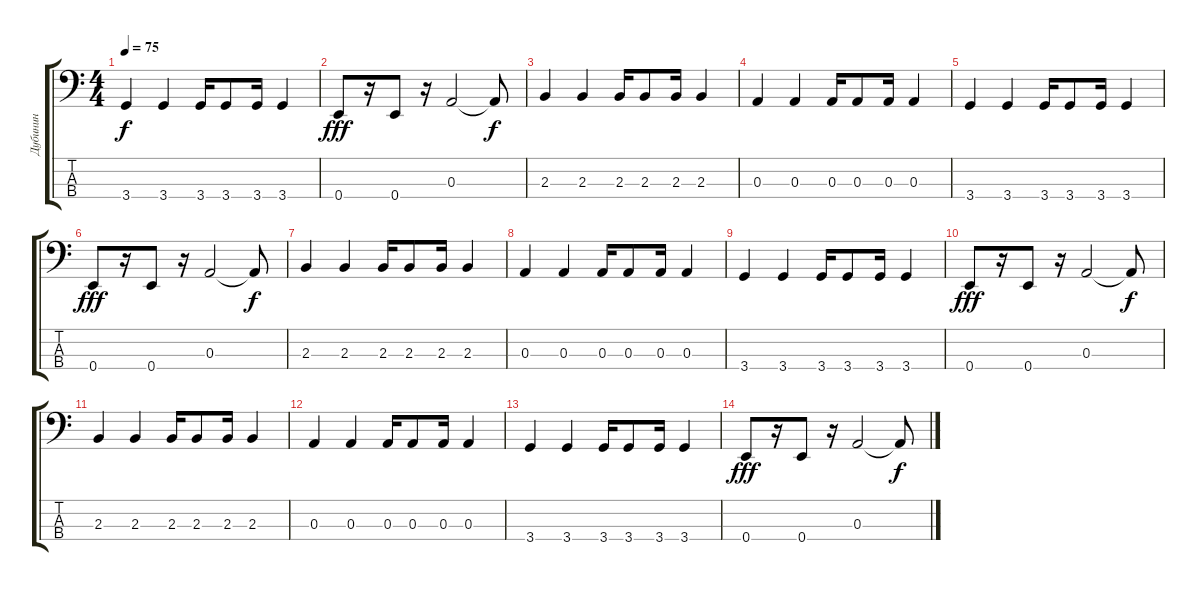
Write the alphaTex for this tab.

\track ("Дубинин" "Дубинин") {instrument electricbassfinger}
\staff {score tabs}
\tuning (G2 D2 A1 E1) {hide}
\ts (4 4)
\tempo 75
\clef f4
\ks c
3.4.4{dy f} 3.4.4 3.4.16 3.4.8 3.4.16 3.4.4 |
0.4.8{dy fff} r.16 0.4.8 r.16 0.3.2 0.3{t}.8{dy f} |
2.3.4 2.3.4 2.3.16 2.3.8 2.3.16 2.3.4 |
0.3.4 0.3.4 0.3.16 0.3.8 0.3.16 0.3.4 |
3.4.4 3.4.4 3.4.16 3.4.8 3.4.16 3.4.4 |
0.4.8{dy fff} r.16 0.4.8 r.16 0.3.2 0.3{t}.8{dy f} |
2.3.4{volume 16} 2.3.4 2.3.16 2.3.8 2.3.16 2.3.4 |
0.3.4{volume 12} 0.3.4 0.3.16 0.3.8 0.3.16 0.3.4 |
3.4.4{volume 10} 3.4.4 3.4.16 3.4.8 3.4.16 3.4.4 |
0.4.8{dy fff volume 8} r.16 0.4.8 r.16 0.3.2 0.3{t}.8{dy f} |
2.3.4{volume 6} 2.3.4 2.3.16 2.3.8 2.3.16 2.3.4 |
0.3.4{volume 4} 0.3.4 0.3.16 0.3.8 0.3.16 0.3.4 |
3.4.4{volume 2} 3.4.4 3.4.16 3.4.8 3.4.16 3.4.4 |
0.4.8{dy fff} r.16{volume 0} 0.4.8 r.16 0.3.2 0.3{t}.8{dy f}
